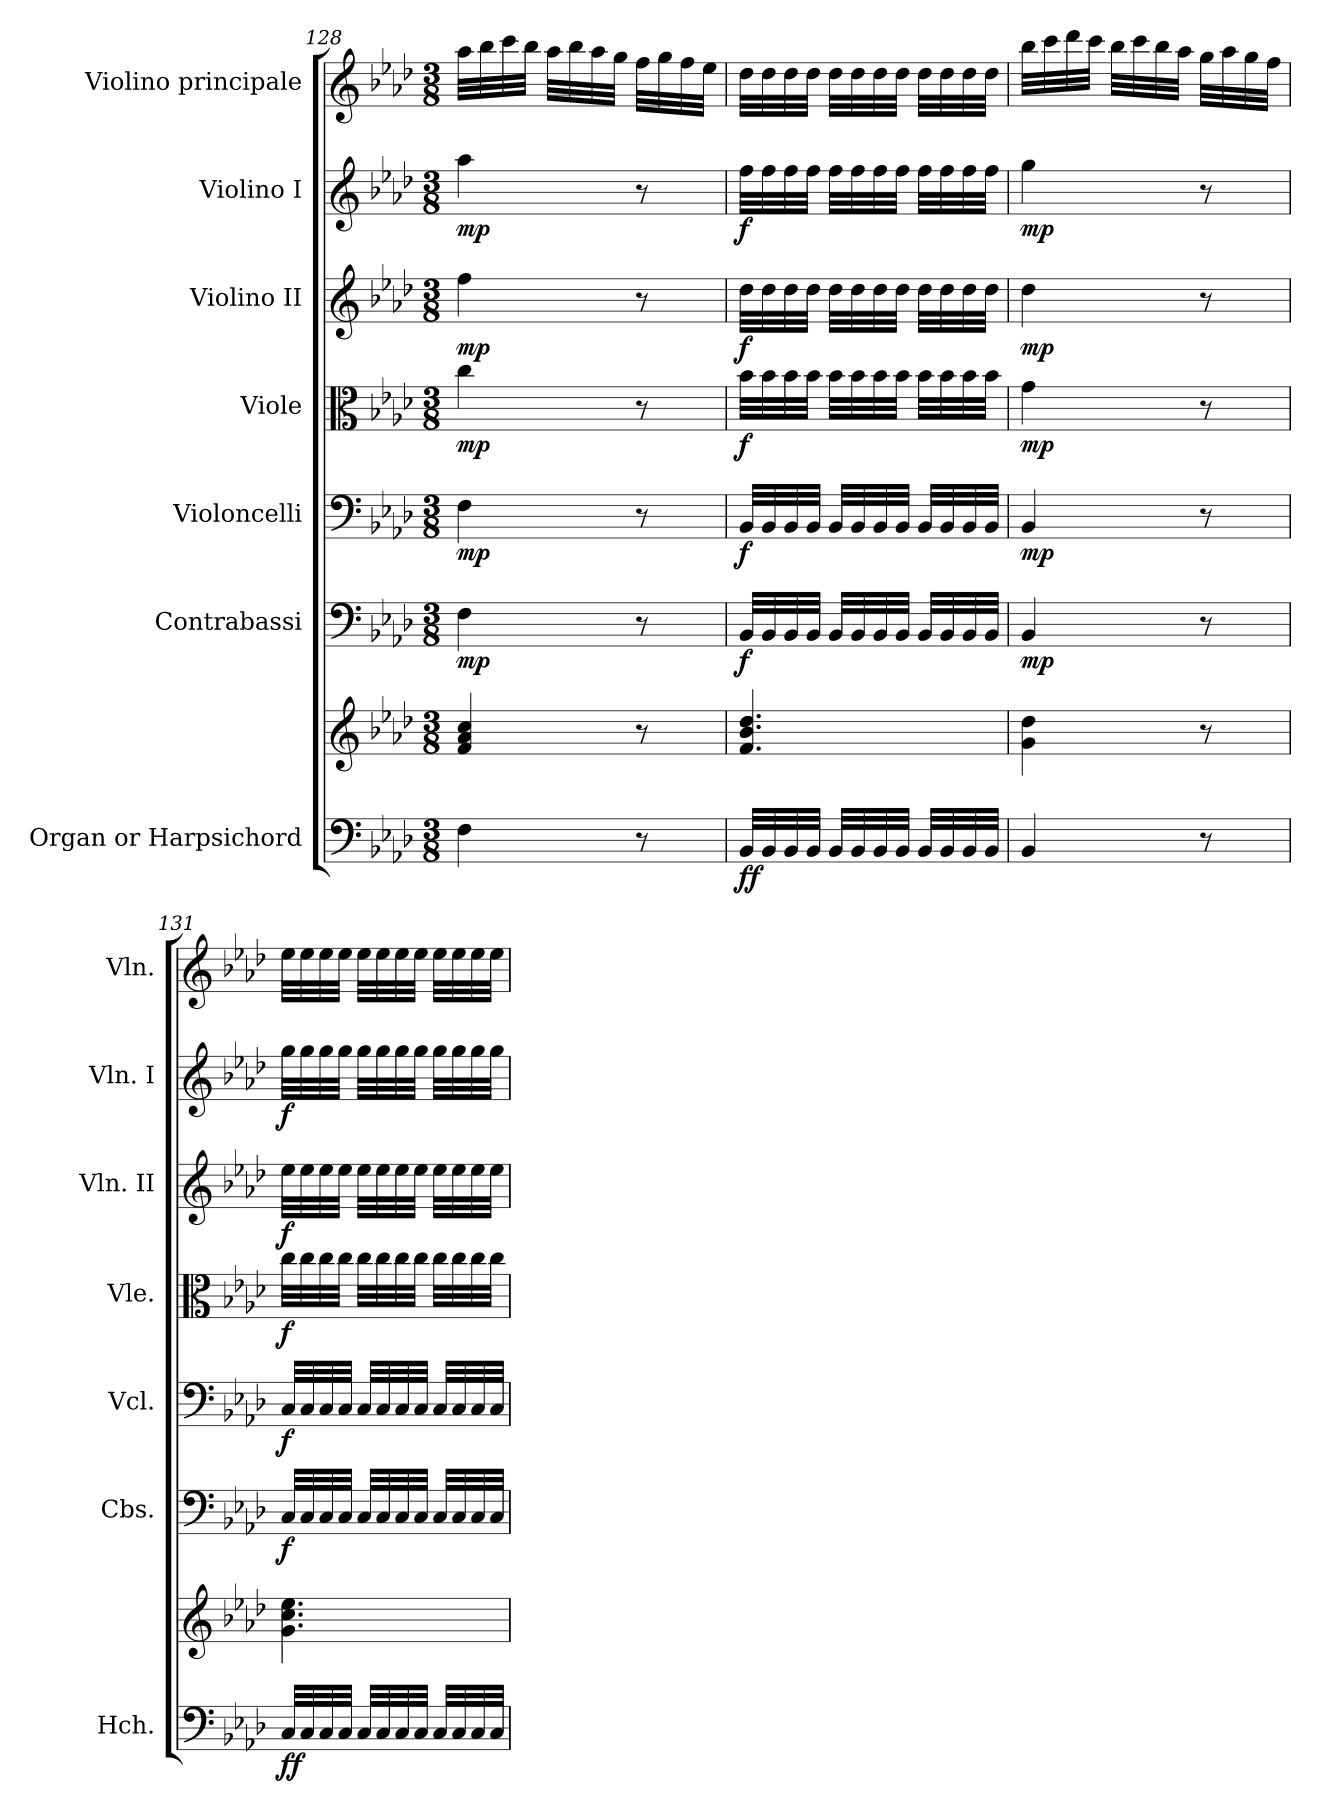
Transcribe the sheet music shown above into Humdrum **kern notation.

**kern	**kern	**dynam	**kern	**dynam	**kern	**dynam	**kern	**dynam	**kern	**dynam	**kern	**dynam	**kern
*part7	*part7	*part7	*part6	*part6	*part5	*part5	*part4	*part4	*part3	*part3	*part2	*part2	*part1
*staff8	*staff7	*staff7/8	*staff6	*staff6	*staff5	*staff5	*staff4	*staff4	*staff3	*staff3	*staff2	*staff2	*staff1
*I"Organ or Harpsichord	*	*	*I"Contrabassi	*	*I"Violoncelli	*	*I"Viole	*	*I"Violino II	*	*I"Violino I	*	*I"Violino principale
*I'Hch.	*	*	*I'Cbs.	*	*I'Vcl.	*	*I'Vle.	*	*I'Vln. II	*	*I'Vln. I	*	*I'Vln.
*clefF4	*clefG2	*	*clefF4	*	*clefF4	*	*clefC3	*	*clefG2	*	*clefG2	*	*clefG2
*	*	*	*ITrd7c12	*	*	*	*	*	*	*	*	*	*
*k[b-e-a-d-]	*k[b-e-a-d-]	*	*k[b-e-a-d-]	*	*k[b-e-a-d-]	*	*k[b-e-a-d-]	*	*k[b-e-a-d-]	*	*k[b-e-a-d-]	*	*k[b-e-a-d-]
*M3/8	*M3/8	*	*M3/8	*	*M3/8	*	*M3/8	*	*M3/8	*	*M3/8	*	*M3/8
=128	=128	=128	=128	=128	=128	=128	=128	=128	=128	=128	=128	=128	=128
!	!	!LO:DY:b=2	!	!	!	!	!	!	!	!	!	!	!
!	!	!LO:DY:n=1:b	!	!LO:DY:b	!	!LO:DY:b	!	!LO:DY:b	!	!LO:DY:b	!	!LO:DY:b	!
4F\	4f/ 4a-/ 4cc/	mp mp	4FF\	mp	4F\	mp	4cc\	mp	4ff\	mp	4aa-\	mp	32aa-\LLL
.	.	.	.	.	.	.	.	.	.	.	.	.	32bb-\
.	.	.	.	.	.	.	.	.	.	.	.	.	32ccc\
.	.	.	.	.	.	.	.	.	.	.	.	.	32bb-\JJJ
.	.	.	.	.	.	.	.	.	.	.	.	.	32aa-\LLL
.	.	.	.	.	.	.	.	.	.	.	.	.	32bb-\
.	.	.	.	.	.	.	.	.	.	.	.	.	32aa-\
.	.	.	.	.	.	.	.	.	.	.	.	.	32gg\JJJ
8r	8r	.	8r	.	8r	.	8r	.	8r	.	8r	.	32ff\LLL
.	.	.	.	.	.	.	.	.	.	.	.	.	32gg\
.	.	.	.	.	.	.	.	.	.	.	.	.	32ff\
.	.	.	.	.	.	.	.	.	.	.	.	.	32ee-\JJJ
=129	=129	=129	=129	=129	=129	=129	=129	=129	=129	=129	=129	=129	=129
!	!	!LO:DY:b=2	!	!	!	!	!	!	!	!	!	!	!
!	!	!LO:DY:n=1:b	!	!LO:DY:b	!	!LO:DY:b	!	!LO:DY:b	!	!LO:DY:b	!	!LO:DY:b	!
32BB-i/LLL	4.f/ 4.b-/ 4.dd-/	f f	32BBB-i/LLL	f	32BB-i/LLL	f	32b-\LLL	f	32dd-i\LLL	f	32ff\LLL	f	32dd-i\LLL
32BB-/	.	.	32BBB-/	.	32BB-/	.	32b-\	.	32dd-\	.	32ff\	.	32dd-\
32BB-/	.	.	32BBB-/	.	32BB-/	.	32b-\	.	32dd-\	.	32ff\	.	32dd-\
32BB-/JJJ	.	.	32BBB-/JJJ	.	32BB-/JJJ	.	32b-\JJJ	.	32dd-\JJJ	.	32ff\JJJ	.	32dd-\JJJ
32BB-/LLL	.	.	32BBB-/LLL	.	32BB-/LLL	.	32b-\LLL	.	32dd-\LLL	.	32ff\LLL	.	32dd-\LLL
32BB-/	.	.	32BBB-/	.	32BB-/	.	32b-\	.	32dd-\	.	32ff\	.	32dd-\
32BB-/	.	.	32BBB-/	.	32BB-/	.	32b-\	.	32dd-\	.	32ff\	.	32dd-\
32BB-/JJJ	.	.	32BBB-/JJJ	.	32BB-/JJJ	.	32b-\JJJ	.	32dd-\JJJ	.	32ff\JJJ	.	32dd-\JJJ
32BB-/LLL	.	.	32BBB-/LLL	.	32BB-/LLL	.	32b-\LLL	.	32dd-\LLL	.	32ff\LLL	.	32dd-\LLL
32BB-/	.	.	32BBB-/	.	32BB-/	.	32b-\	.	32dd-\	.	32ff\	.	32dd-\
32BB-/	.	.	32BBB-/	.	32BB-/	.	32b-\	.	32dd-\	.	32ff\	.	32dd-\
32BB-/JJJ	.	.	32BBB-/JJJ	.	32BB-/JJJ	.	32b-\JJJ	.	32dd-\JJJ	.	32ff\JJJ	.	32dd-\JJJ
=130	=130	=130	=130	=130	=130	=130	=130	=130	=130	=130	=130	=130	=130
!	!	!LO:DY:b=2	!	!	!	!	!	!	!	!	!	!	!
!	!	!LO:DY:n=1:b	!	!	!	!	!	!	!	!	!	!	!
!	!	!LO:DY:n=2:b	!	!LO:DY:b	!	!LO:DY:b	!	!LO:DY:b	!	!LO:DY:b	!	!LO:DY:b	!
4BB-/	4g\ 4dd-\	mp mp mp	4BBB-/	mp	4BB-/	mp	4g\	mp	4dd-\	mp	4gg\	mp	32bb-\LLL
.	.	.	.	.	.	.	.	.	.	.	.	.	32ccc\
.	.	.	.	.	.	.	.	.	.	.	.	.	32ddd-\
.	.	.	.	.	.	.	.	.	.	.	.	.	32ccc\JJJ
.	.	.	.	.	.	.	.	.	.	.	.	.	32bb-\LLL
.	.	.	.	.	.	.	.	.	.	.	.	.	32ccc\
.	.	.	.	.	.	.	.	.	.	.	.	.	32bb-\
.	.	.	.	.	.	.	.	.	.	.	.	.	32aa-\JJJ
8r	8r	.	8r	.	8r	.	8r	.	8r	.	8r	.	32gg\LLL
.	.	.	.	.	.	.	.	.	.	.	.	.	32aa-\
.	.	.	.	.	.	.	.	.	.	.	.	.	32gg\
.	.	.	.	.	.	.	.	.	.	.	.	.	32ff\JJJ
!!LO:PB:g=z
=131	=131	=131	=131	=131	=131	=131	=131	=131	=131	=131	=131	=131	=131
!	!	!LO:DY:b=2	!	!	!	!	!	!	!	!	!	!	!
!	!	!LO:DY:n=1:b	!	!LO:DY:b	!	!LO:DY:b	!	!LO:DY:b	!	!LO:DY:b	!	!LO:DY:b	!
32C/LLL	4.g\ 4.cc\ 4.ee-\	f f	32CC/LLL	f	32C/LLL	f	32cc\LLL	f	32ee-\LLL	f	32gg\LLL	f	32ee-\LLL
32C/	.	.	32CC/	.	32C/	.	32cc\	.	32ee-\	.	32gg\	.	32ee-\
32C/	.	.	32CC/	.	32C/	.	32cc\	.	32ee-\	.	32gg\	.	32ee-\
32C/JJJ	.	.	32CC/JJJ	.	32C/JJJ	.	32cc\JJJ	.	32ee-\JJJ	.	32gg\JJJ	.	32ee-\JJJ
32C/LLL	.	.	32CC/LLL	.	32C/LLL	.	32cc\LLL	.	32ee-\LLL	.	32gg\LLL	.	32ee-\LLL
32C/	.	.	32CC/	.	32C/	.	32cc\	.	32ee-\	.	32gg\	.	32ee-\
32C/	.	.	32CC/	.	32C/	.	32cc\	.	32ee-\	.	32gg\	.	32ee-\
32C/JJJ	.	.	32CC/JJJ	.	32C/JJJ	.	32cc\JJJ	.	32ee-\JJJ	.	32gg\JJJ	.	32ee-\JJJ
32C/LLL	.	.	32CC/LLL	.	32C/LLL	.	32cc\LLL	.	32ee-\LLL	.	32gg\LLL	.	32ee-\LLL
32C/	.	.	32CC/	.	32C/	.	32cc\	.	32ee-\	.	32gg\	.	32ee-\
32C/	.	.	32CC/	.	32C/	.	32cc\	.	32ee-\	.	32gg\	.	32ee-\
32C/JJJ	.	.	32CC/JJJ	.	32C/JJJ	.	32cc\JJJ	.	32ee-\JJJ	.	32gg\JJJ	.	32ee-\JJJ
=	=	=	=	=	=	=	=	=	=	=	=	=	=
*-	*-	*-	*-	*-	*-	*-	*-	*-	*-	*-	*-	*-	*-
